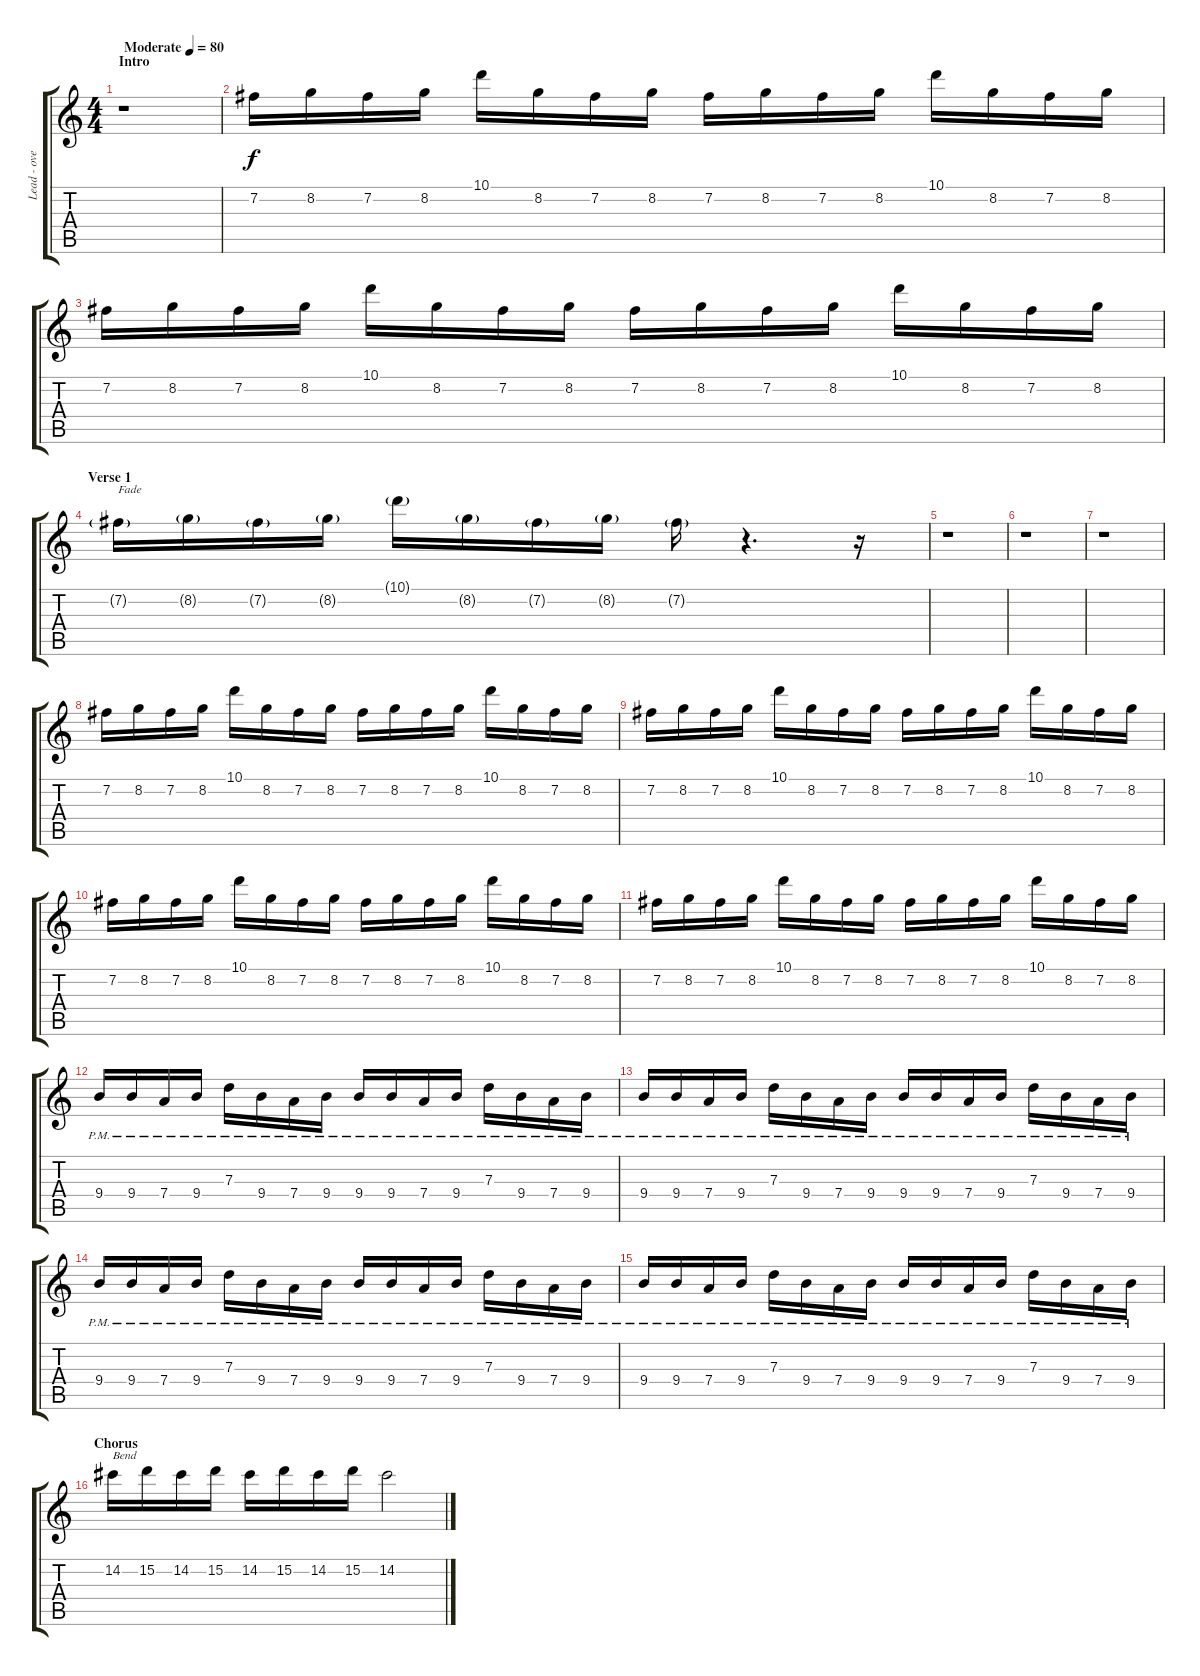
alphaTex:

\track ("Lead - overdrive" "Lead - ove") {instrument overdrivenguitar}
\staff {score tabs}
\tuning (E4 B3 G3 D3 A2 E2) {hide}
\ts (4 4)
\section ("" "Intro")
\tempo (80 "Moderate")
\clef g2
\ks c
r.1{dy f instrument overdrivenguitar} |
7.2.16 8.2.16 7.2.16 8.2.16 10.1.16 8.2.16 7.2.16 8.2.16 7.2.16 8.2.16 7.2.16 8.2.16 10.1.16 8.2.16 7.2.16 8.2.16 |
7.2.16 8.2.16 7.2.16 8.2.16 10.1.16 8.2.16 7.2.16 8.2.16 7.2.16 8.2.16 7.2.16 8.2.16 10.1.16 8.2.16 7.2.16 8.2.16 |
\section ("" "Verse 1")
7.2{g}.16{txt "Fade"} 8.2{g}.16 7.2{g}.16 8.2{g}.16 10.1{g}.16 8.2{g}.16 7.2{g}.16 8.2{g}.16 7.2{g}.16 r.4{d} r.16 |
r.1 |
r.1 |
r.1 |
7.2.16 8.2.16 7.2.16 8.2.16 10.1.16 8.2.16 7.2.16 8.2.16 7.2.16 8.2.16 7.2.16 8.2.16 10.1.16 8.2.16 7.2.16 8.2.16 |
7.2.16 8.2.16 7.2.16 8.2.16 10.1.16 8.2.16 7.2.16 8.2.16 7.2.16 8.2.16 7.2.16 8.2.16 10.1.16 8.2.16 7.2.16 8.2.16 |
7.2.16 8.2.16 7.2.16 8.2.16 10.1.16 8.2.16 7.2.16 8.2.16 7.2.16 8.2.16 7.2.16 8.2.16 10.1.16 8.2.16 7.2.16 8.2.16 |
7.2.16 8.2.16 7.2.16 8.2.16 10.1.16 8.2.16 7.2.16 8.2.16 7.2.16 8.2.16 7.2.16 8.2.16 10.1.16 8.2.16 7.2.16 8.2.16 |
9.4{pm}.16 9.4{pm}.16 7.4{pm}.16 9.4{pm}.16 7.3{pm}.16 9.4{pm}.16 7.4{pm}.16 9.4{pm}.16 9.4{pm}.16 9.4{pm}.16 7.4{pm}.16 9.4{pm}.16 7.3{pm}.16 9.4{pm}.16 7.4{pm}.16 9.4{pm}.16 |
9.4{pm}.16 9.4{pm}.16 7.4{pm}.16 9.4{pm}.16 7.3{pm}.16 9.4{pm}.16 7.4{pm}.16 9.4{pm}.16 9.4{pm}.16 9.4{pm}.16 7.4{pm}.16 9.4{pm}.16 7.3{pm}.16 9.4{pm}.16 7.4{pm}.16 9.4{pm}.16 |
9.4{pm}.16 9.4{pm}.16 7.4{pm}.16 9.4{pm}.16 7.3{pm}.16 9.4{pm}.16 7.4{pm}.16 9.4{pm}.16 9.4{pm}.16 9.4{pm}.16 7.4{pm}.16 9.4{pm}.16 7.3{pm}.16 9.4{pm}.16 7.4{pm}.16 9.4{pm}.16 |
9.4{pm}.16 9.4{pm}.16 7.4{pm}.16 9.4{pm}.16 7.3{pm}.16 9.4{pm}.16 7.4{pm}.16 9.4{pm}.16 9.4{pm}.16 9.4{pm}.16 7.4{pm}.16 9.4{pm}.16 7.3{pm}.16 9.4{pm}.16 7.4{pm}.16 9.4{pm}.16 |
\section ("" "Chorus")
14.2.16{txt "Bend"} 15.2.16 14.2.16 15.2.16 14.2.16 15.2.16 14.2.16 15.2.16 14.2.2
